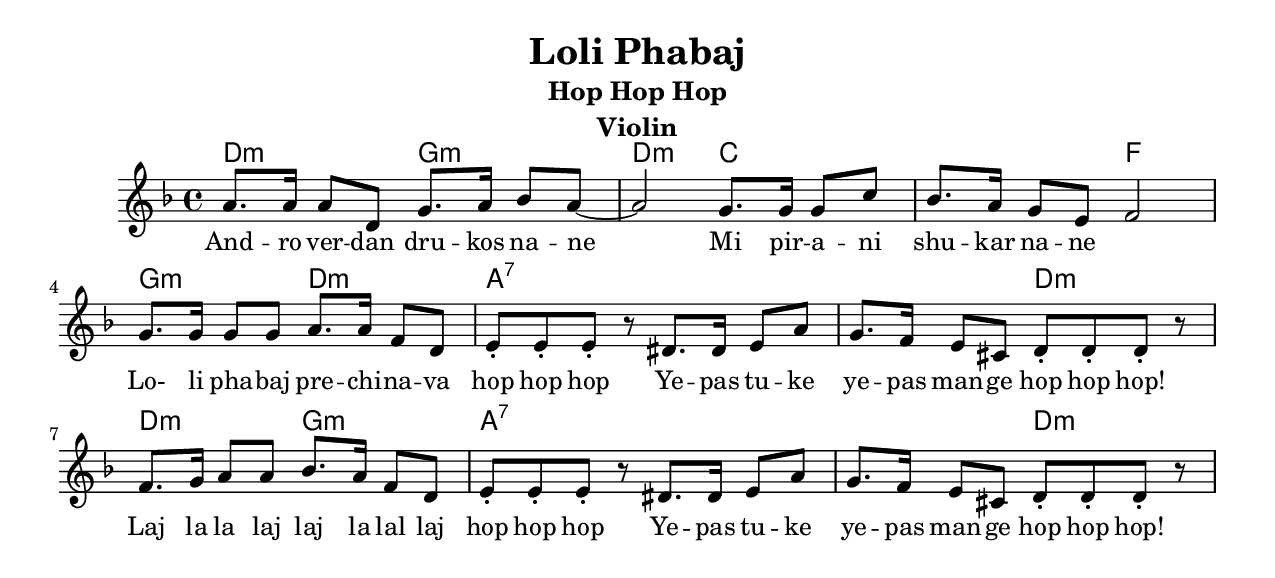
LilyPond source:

\version "2.18.0"
\include "english.ly"
%\pointAndClickOff
\paper{
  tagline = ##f
  print-all-headers = ##t
  #(set-paper-size "letter")
}
date = #(strftime "%d-%m-%Y" (localtime (current-time)))

%\markup{ \italic{ " Updated " \date  }  }

%\markup{ Got something to say? }

%#################################### Melody ########################
melody = \relative c' {
  \clef treble
  \key d \minor
  \time 4/4

  %\partial 16*3 a16 d f   %lead in notes

  %{
   \repeat volta 2{
    b16  a gs f  gs f e d  gs f e d e8 d
    b'16 a gs f  gs f e d  gs f e d d8 d
  %}

  

  a'8. a16 a8 d,  g8. a16  bf8 a~
  a2 g8. g16 g8 c bf8. a16 g8 e f2|
  g8. g16 g8 g a8. a16 f8 d |
  e8-. e8-. e8-. r ds8. ds16 e8 a  |

  g8. f16 e8 cs  d8-. d-. d-. r|
  f8. g16 a8 a  bf8. a16 f8 d |
  e8-. e-. e-. r ds8. ds16 e8 a |
  g8. f16 e8 cs d8-. d-. d-. r


}
%################################# Lyrics #####################
\addlyrics{
  %\repeat unfold 28 \skip1
  And -- ro ver -- dan dru -- kos na -- ne
  Mi pir -- a -- ni shu -- kar na -- ne \skip1

  Lo- li pha -- baj pre -- chi -- na -- va hop hop hop
  Ye -- pas tu -- ke ye -- pas man -- ge hop hop hop!

  Laj la la laj laj la lal laj hop hop hop
  Ye -- pas tu -- ke ye -- pas man -- ge hop hop hop!

}
%{}



%}
%################################# Chords #######################
harmonies = \chordmode {
  %d1 s1 %dummy chords for first section
  %after intro
  d2:m
  g2:m
  d2:m c2
  s2
  f2
  g2:m
  d2:m
  a2:7
  s1
  d2:m
  d2:m  %9
  g2:m
  a2*3:7
  d2:m
}

\score {
  <<
    \new ChordNames {
      \set chordChanges = ##f
      \harmonies
    }
    \new Staff
    \melody
  >>
  \header{
    title= "Loli Phabaj"
    subtitle="Hop Hop Hop"
    composer= ""
    instrument = "Violin"
    arranger= ""
  }
  \midi{\tempo 4 = 120}
  \layout{indent = 1.0\cm}
}
%{
% more verses:
\markup{}
\markup {
  \fill-line {
    \hspace #0.1 % distance from left margin
    \column {
      \line { "1."
        \column {
          ""
        }
      }
      \hspace #0.2 % vertical distance between verses
      \line { "2."
        \column {
         ""
        }
      }
    }
    \hspace #0.1  % horiz. distance between columns
    \column {
      \line { "3."
        \column {
          ""
        }
      }
      \hspace #0.2 % distance between verses
      \line { "4."
        \column {
         ""
        }
      }
    }
    \hspace #0.1 % distance to right margin
  }
}

%}
